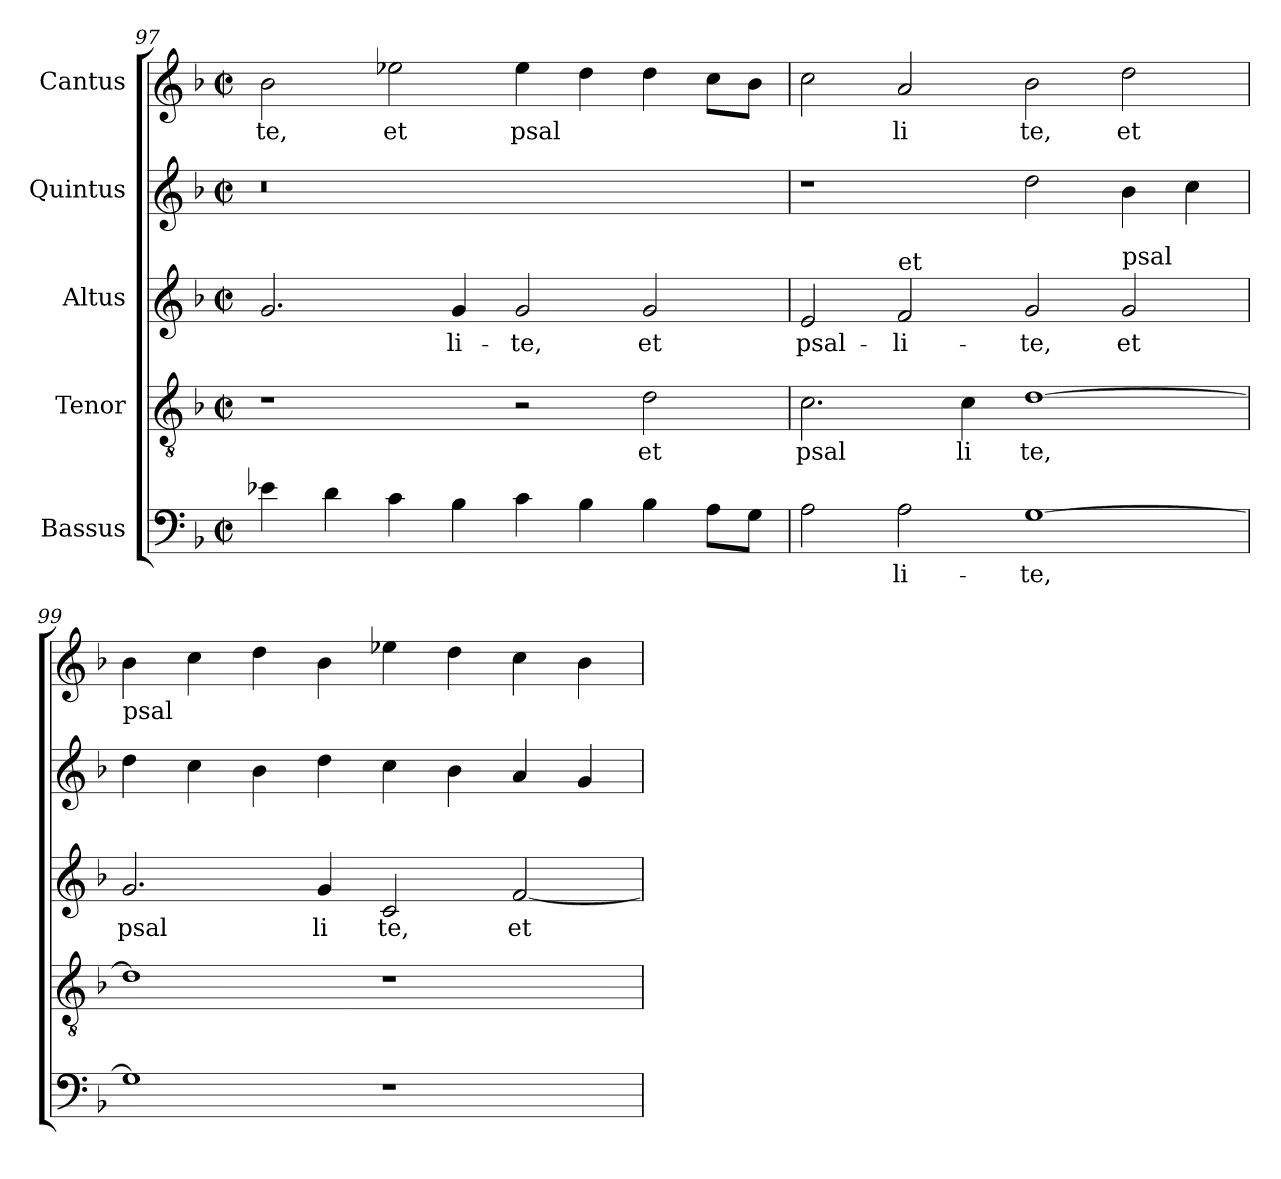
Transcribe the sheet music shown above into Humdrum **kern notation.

**kern	**text	**kern	**text	**kern	**text	**kern	**kern	**text
*part5	*part5	*part4	*part4	*part3	*part3	*part2	*part1	*part1
*staff5	*staff5	*staff4	*staff4	*staff3	*staff3	*staff2	*staff1	*staff1
*I"Bassus	*	*I"Tenor	*	*I"Altus	*	*I"Quintus	*I"Cantus	*
*clefF4	*	*clefGv2	*	*clefG2	*	*clefG2	*clefG2	*
*k[b-]	*	*k[b-]	*	*k[b-]	*	*k[b-]	*k[b-]	*
*F:	*	*F:	*	*F:	*	*F:	*F:	*
*M2/2	*	*M2/2	*	*M2/2	*	*M2/2	*M2/2	*
*met(c|)	*	*met(c|)	*	*met(c|)	*	*met(c|)	*met(c|)	*
=97	=97	=97	=97	=97	=97	=97	=97	=97
!	!	!	!	!	!	!	!	!LO:LY:b:cj
4e-\	.	1r	.	2.g/	.	0r	2b-\	te,
4d\	.	.	.	.	.	.	.	.
!	!	!	!	!	!	!	!	!LO:LY:b:cj
4c\	.	.	.	.	.	.	2ee-\	et
!	!	!	!	!	!LO:LY:b:cj	!	!	!
4B-\	.	.	.	4g/	-li-	.	.	.
!	!	!	!	!	!LO:LY:b:cj	!	!	!LO:LY:b
4c\	.	2r	.	2g/	-te,	.	4ee-\	psal
4B-\	.	.	.	.	.	.	4dd\	.
!	!	!	!LO:LY:b:cj	!	!LO:LY:b:cj	!	!	!
4B-\	.	2d\	et	2g/	et	.	4dd\	.
8A\L	.	.	.	.	.	.	8cc\L	.
8G\J	.	.	.	.	.	.	8b-\J	.
=98	=98	=98	=98	=98	=98	=98	=98	=98
!	!	!	!LO:LY:b:cj	!	!LO:LY:b:cj	!	!	!
2A\	.	2.c\	psal	2e/	psal-	1r	2cc\	.
!	!	!	!	!LO:TX:a:t=et	!	!	!	!
!	!LO:LY:b:cj	!	!	!	!LO:LY:b:cj	!	!	!LO:LY:b:cj
2A\	-li-	.	.	2f/	-li-	.	2a/	li
!	!	!	!LO:LY:b:cj	!	!	!	!	!
.	.	4c\	li	.	.	.	.	.
!	!LO:LY:b:cj	!	!LO:LY:b:cj	!	!LO:LY:b:cj	!	!	!LO:LY:b:cj
[>1G	-te,	[<1d	te,	2g/	-te,	2dd\	2b-\	te,
!	!	!	!	!LO:TX:a:t=psal	!	!	!	!
!	!	!	!	!	!LO:LY:b:cj	!	!	!LO:LY:b:cj
.	.	.	.	2g/	et	4b-\	2dd\	et
.	.	.	.	.	.	4cc\	.	.
!!LO:LB:g=z
=99	=99	=99	=99	=99	=99	=99	=99	=99
!	!	!	!	!	!	!	!LO:TX:b:t=psal	!
!	!	!	!	!	!LO:LY:b:cj	!	!	!
1G]	.	1d]	.	2.g/	psal	4dd\	4b-\	.
.	.	.	.	.	.	4cc\	4cc\	.
.	.	.	.	.	.	4b-\	4dd\	.
!	!	!	!	!	!LO:LY:b:cj	!	!	!
.	.	.	.	4g/	li	4dd\	4b-\	.
!	!	!	!	!	!LO:LY:b:cj	!	!	!
1r	.	1r	.	2c/	te,	4cc\	4ee-\	.
.	.	.	.	.	.	4b-\	4dd\	.
!	!	!	!	!	!LO:LY:b:cj	!	!	!
.	.	.	.	[<2f/	et	4a/	4cc\	.
.	.	.	.	.	.	4g/	4b-\	.
=	=	=	=	=	=	=	=	=
*-	*-	*-	*-	*-	*-	*-	*-	*-
